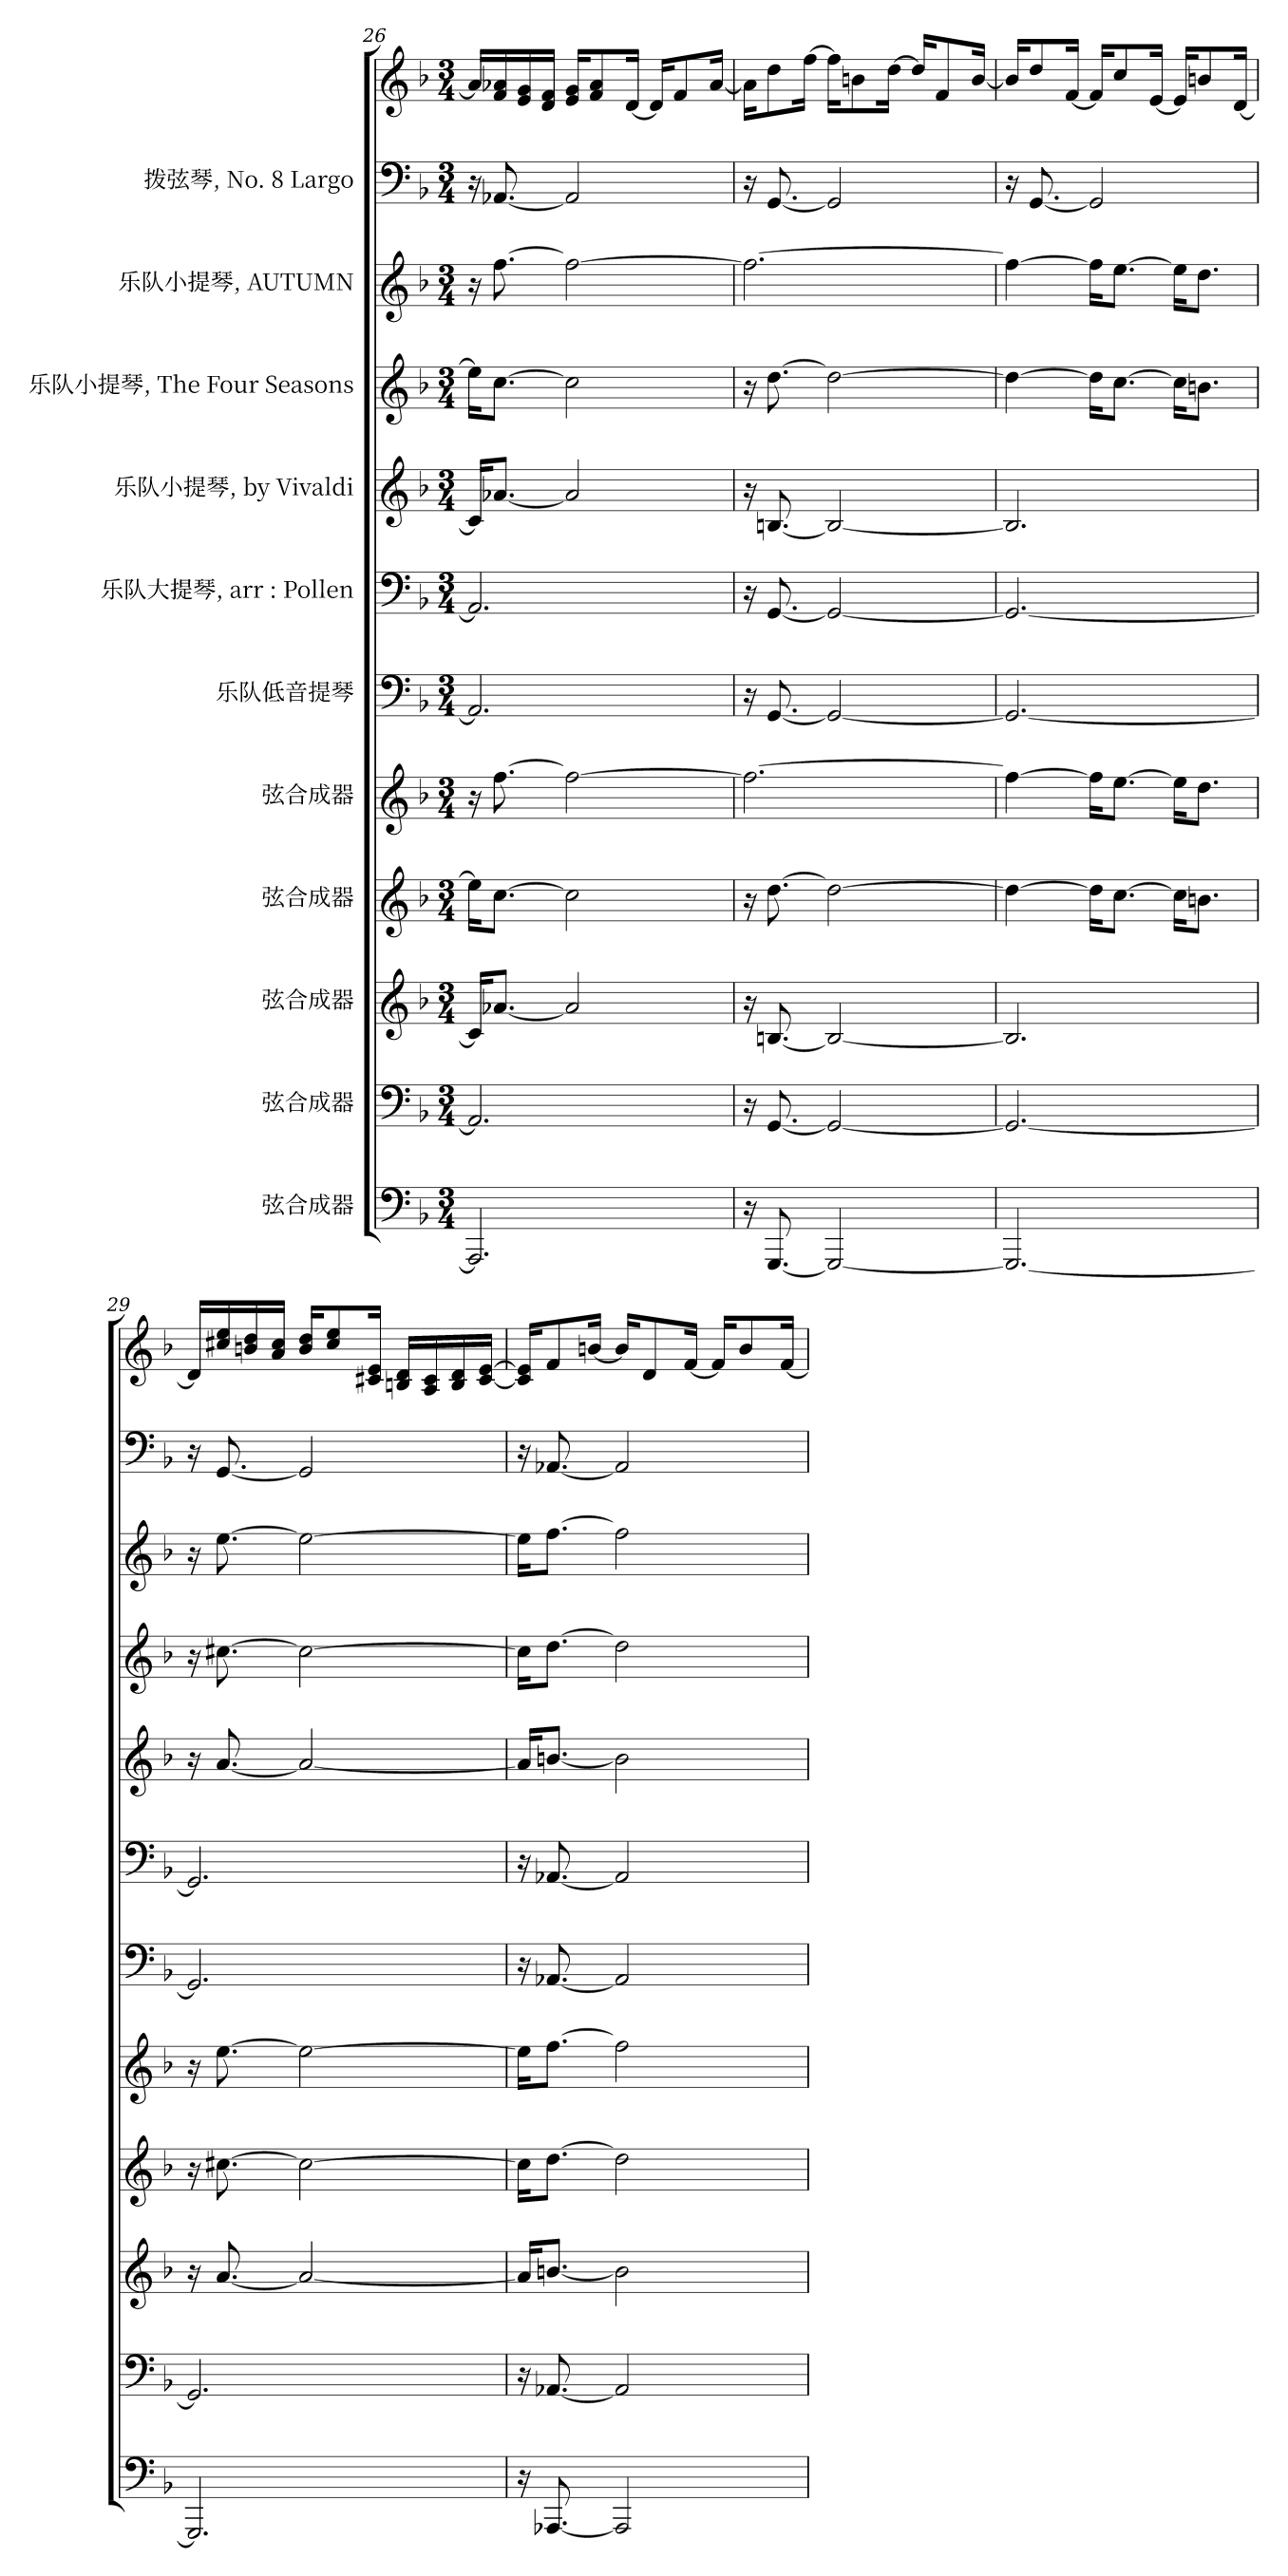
**kern	**kern	**kern	**kern	**kern	**kern	**kern	**kern	**kern	**kern	**kern	**kern
*part11	*part10	*part9	*part8	*part7	*part6	*part5	*part4	*part3	*part2	*part1	*part1
*staff12	*staff11	*staff10	*staff9	*staff8	*staff7	*staff6	*staff5	*staff4	*staff3	*staff2	*staff1
*I"弦合成器	*I"弦合成器	*I"弦合成器	*I"弦合成器	*I"弦合成器	*I"乐队低音提琴	*I"乐队大提琴, arr : Pollen	*I"乐队小提琴, by Vivaldi	*I"乐队小提琴, The Four Seasons	*I"乐队小提琴, AUTUMN	*I"拨弦琴, No. 8 Largo	*
!!LO:PB:g=z
*clefF4	*clefF4	*clefG2	*clefG2	*clefG2	*clefF4	*clefF4	*clefG2	*clefG2	*clefG2	*clefF4	*clefG2
*	*	*	*	*	*ITrd7c12	*	*	*	*	*	*
*k[b-]	*k[b-]	*k[b-]	*k[b-]	*k[b-]	*k[b-]	*k[b-]	*k[b-]	*k[b-]	*k[b-]	*k[b-]	*k[b-]
*M3/4	*M3/4	*M3/4	*M3/4	*M3/4	*M3/4	*M3/4	*M3/4	*M3/4	*M3/4	*M3/4	*M3/4
=26	=26	=26	=26	=26	=26	=26	=26	=26	=26	=26	=26
2.AAA-/]	2.AA-/]	16c/KL]	16ee-\KL]	16r	2.AAA-/]	2.AA-/]	16c/KL]	16ee-\KL]	16r	16r	16a-/LL]
*	*	*	*	*	*	*	*	*	*	*	*MM45
.	.	[8.a-X/J	[8.cc\J	[8.ff\	.	.	[8.a-X/J	[8.cc\J	[8.ff\	[8.AA-X/	16f/ 16a-X/
*	*	*	*	*	*	*	*	*	*	*	*MM48
.	.	.	.	.	.	.	.	.	.	.	16e/ 16g/
.	.	.	.	.	.	.	.	.	.	.	16d/ 16f/JJ
.	.	2a-/]	2cc\]	2ff\_	.	.	2a-/]	2cc\]	2ff\_	2AA-/]	16e/ 16g/KL
.	.	.	.	.	.	.	.	.	.	.	8f/ 8a-/
*	*	*	*	*	*	*	*	*	*	*	*MM44
.	.	.	.	.	.	.	.	.	.	.	[16d/Jk
.	.	.	.	.	.	.	.	.	.	.	16d/KL]
.	.	.	.	.	.	.	.	.	.	.	8f/
.	.	.	.	.	.	.	.	.	.	.	[16a-/Jk
=27	=27	=27	=27	=27	=27	=27	=27	=27	=27	=27	=27
16r	16r	16r	16r	2.ff\_	16r	16r	16r	16r	2.ff\_	16r	16a-\KL]
*	*	*	*	*	*	*	*	*	*	*	*MM46
[8.GGG/	[8.GG/	[8.Bn/	[8.dd\	.	[8.GGG/	[8.GG/	[8.Bn/	[8.dd\	.	[8.GG/	8dd\
.	.	.	.	.	.	.	.	.	.	.	[16ff\Jk
2GGG/_	2GG/_	2B/_	2dd\_	.	2GGG/_	2GG/_	2B/_	2dd\_	.	2GG/]	16ff\KL]
*	*	*	*	*	*	*	*	*	*	*	*MM48
.	.	.	.	.	.	.	.	.	.	.	8bn\
.	.	.	.	.	.	.	.	.	.	.	[16dd\Jk
.	.	.	.	.	.	.	.	.	.	.	16dd/KL]
*	*	*	*	*	*	*	*	*	*	*	*MM46
.	.	.	.	.	.	.	.	.	.	.	8f/
.	.	.	.	.	.	.	.	.	.	.	[16b/Jk
=28	=28	=28	=28	=28	=28	=28	=28	=28	=28	=28	=28
2.GGG/_	2.GG/_	2.B/]	4dd\_	4ff\_	2.GGG/_	2.GG/_	2.B/]	4dd\_	4ff\_	16r	16b/KL]
*	*	*	*	*	*	*	*	*	*	*	*MM44
.	.	.	.	.	.	.	.	.	.	[8.GG/	8dd/
.	.	.	.	.	.	.	.	.	.	.	[16f/Jk
.	.	.	16dd\KL]	16ff\KL]	.	.	.	16dd\KL]	16ff\KL]	2GG/]	16f/KL]
*	*	*	*	*	*	*	*	*	*	*	*MM46
.	.	.	[8.cc\J	[8.ee\J	.	.	.	[8.cc\J	[8.ee\J	.	8cc/
.	.	.	.	.	.	.	.	.	.	.	[16e/Jk
.	.	.	16cc\KL]	16ee\KL]	.	.	.	16cc\KL]	16ee\KL]	.	16e/KL]
*	*	*	*	*	*	*	*	*	*	*	*MM48
.	.	.	8.bn\J	8.dd\J	.	.	.	8.bn\J	8.dd\J	.	8bn/
.	.	.	.	.	.	.	.	.	.	.	[16d/Jk
!!LO:PB:g=z
=29	=29	=29	=29	=29	=29	=29	=29	=29	=29	=29	=29
2.GGG/]	2.GG/]	16r	16r	16r	2.GGG/]	2.GG/]	16r	16r	16r	16r	16d/LL]
*	*	*	*	*	*	*	*	*	*	*	*MM42
.	.	[8.a/	[8.cc#X\	[8.ee\	.	.	[8.a/	[8.cc#X\	[8.ee\	[8.GG/	16cc#X/ 16ee/
*	*	*	*	*	*	*	*	*	*	*	*MM48
.	.	.	.	.	.	.	.	.	.	.	16bn/ 16dd/
.	.	.	.	.	.	.	.	.	.	.	16a/ 16cc#/JJ
.	.	2a/_	2cc#\_	2ee\_	.	.	2a/_	2cc#\_	2ee\_	2GG/]	16b/ 16dd/KL
.	.	.	.	.	.	.	.	.	.	.	8cc#/ 8ee/
*	*	*	*	*	*	*	*	*	*	*	*MM44
.	.	.	.	.	.	.	.	.	.	.	16c#X/ 16e/Jk
*	*	*	*	*	*	*	*	*	*	*	*MM48
.	.	.	.	.	.	.	.	.	.	.	16Bn/ 16d/LL
.	.	.	.	.	.	.	.	.	.	.	16A/ 16c#/
.	.	.	.	.	.	.	.	.	.	.	16B/ 16d/
.	.	.	.	.	.	.	.	.	.	.	[16c#/ [16e/JJ
=30	=30	=30	=30	=30	=30	=30	=30	=30	=30	=30	=30
16r	16r	16a/KL]	16cc#\KL]	16ee\KL]	16r	16r	16a/KL]	16cc#\KL]	16ee\KL]	16r	16c#/] 16e/]KL
*	*	*	*	*	*	*	*	*	*	*	*MM46
[8.AAA-X/	[8.AA-X/	[8.bn/J	[8.dd\J	[8.ff\J	[8.AAA-X/	[8.AA-X/	[8.bn/J	[8.dd\J	[8.ff\J	[8.AA-X/	8f/
.	.	.	.	.	.	.	.	.	.	.	[16bn/Jk
2AAA-/]	2AA-/]	2b\]	2dd\]	2ff\]	2AAA-/]	2AA-/]	2b\]	2dd\]	2ff\]	2AA-/]	16b/KL]
*	*	*	*	*	*	*	*	*	*	*	*MM44
.	.	.	.	.	.	.	.	.	.	.	8d/
.	.	.	.	.	.	.	.	.	.	.	[16f/Jk
.	.	.	.	.	.	.	.	.	.	.	16f/KL]
*	*	*	*	*	*	*	*	*	*	*	*MM46
.	.	.	.	.	.	.	.	.	.	.	8b/
.	.	.	.	.	.	.	.	.	.	.	[16f/Jk
=	=	=	=	=	=	=	=	=	=	=	=
*-	*-	*-	*-	*-	*-	*-	*-	*-	*-	*-	*-
